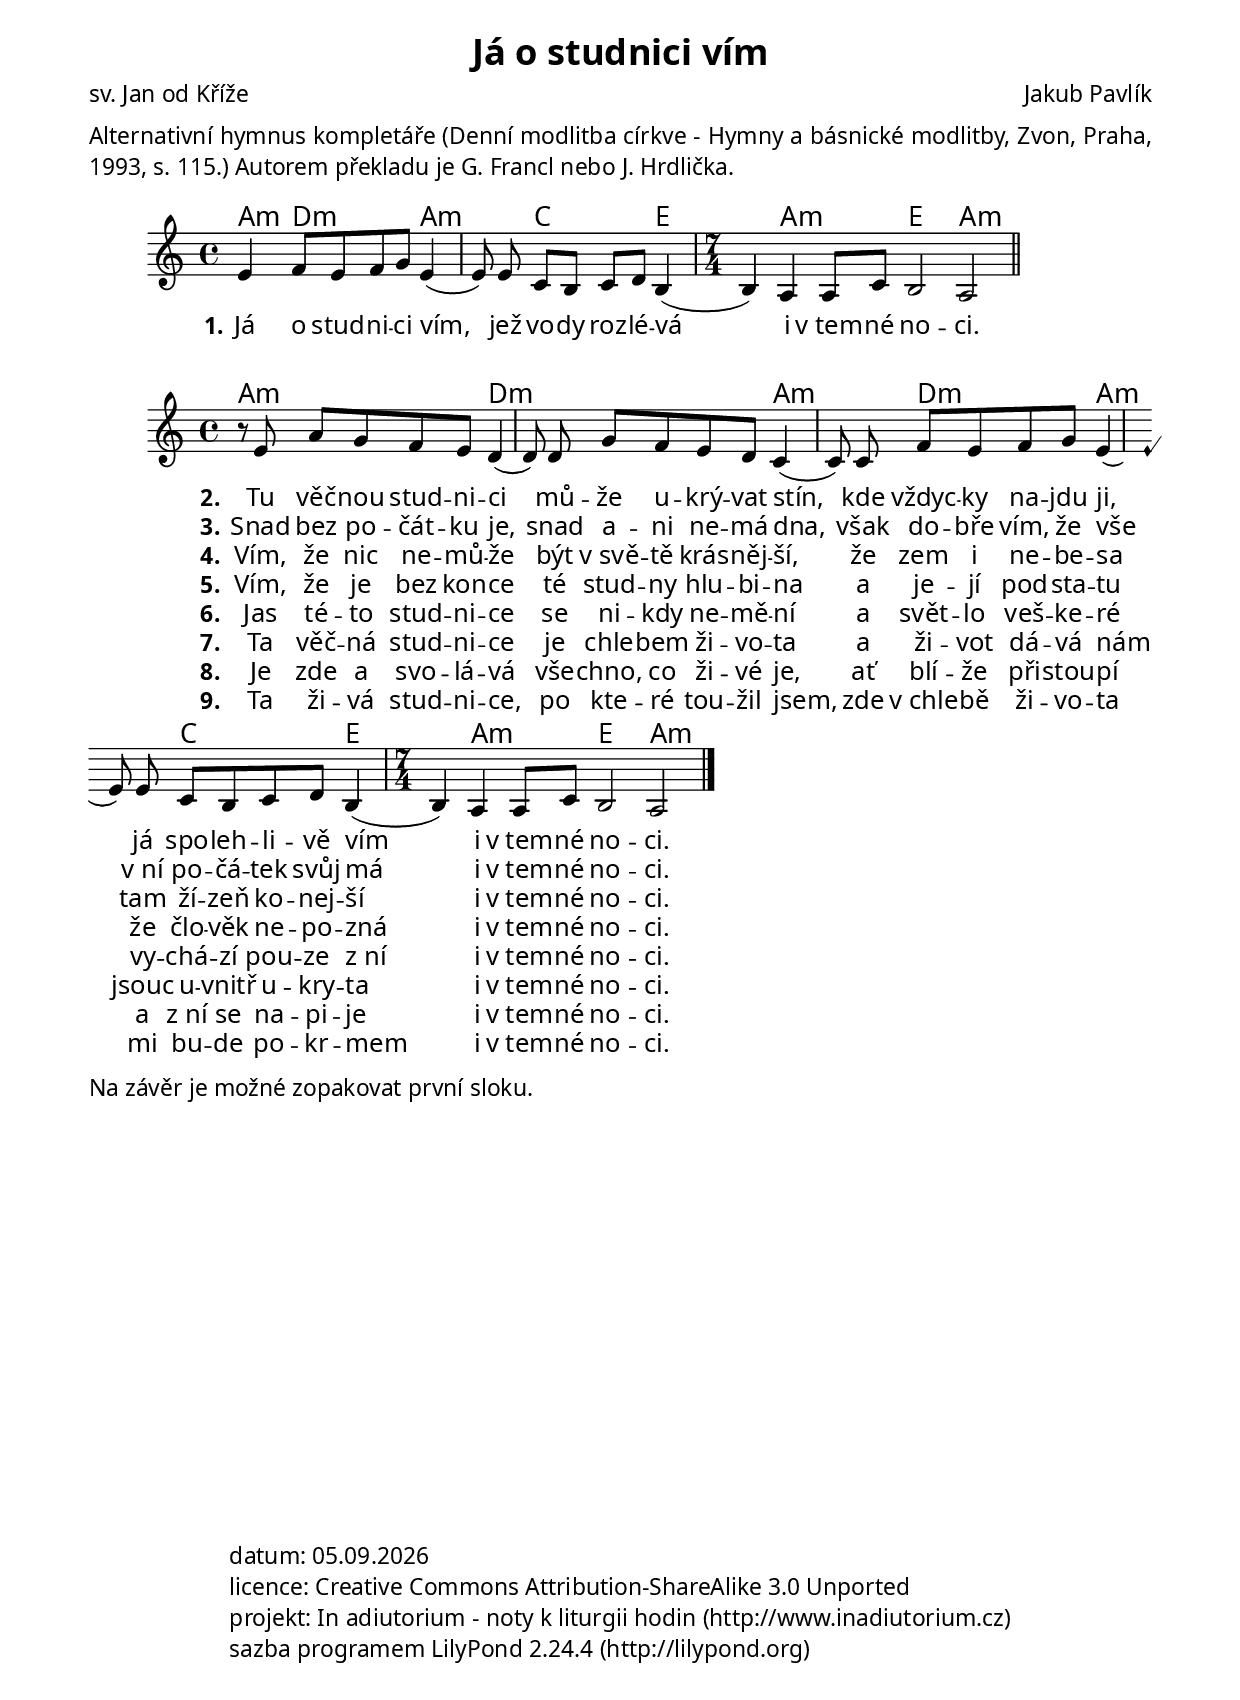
\version "2.12.3"

\header {
  title = "Já o studnici vím"
  poet = "sv. Jan od Kříže"
  composer = "Jakub Pavlík"
}

\include "../spolecne.ly"

\markup {
  \justify {
    Alternativní hymnus kompletáře 
    (Denní modlitba církve - Hymny a básnické modlitby, Zvon, Praha, 1993, 
    s. 115.) Autorem překladu je G. Francl nebo J. Hrdlička.
  }
}


\score { 
  <<
  \chords {
    a4:m d2:m a2:m
    c2 e2
    a2:m e a:m
  }
  \relative c' {
    \time 4/4

    % zpusobi, ze v rezimu bez automatickych tramku (beams) maji noty
    % v tramku kazda svou slabiku - tramek netvori melisma,
    % melisma tvori pouze ligatury
    \set melismaBusyProperties = #'(tieMelismaBusy slurMelismaBusy)

    \autoBeamOff
    e4 f8[ e f g] e4( | e8) e  c[ b] c[ d] b4( |
    \time 7/4
    b4) a4 a8[ c] b2 a \bar "||"
  }
  \addlyrics {
    \set stanza = #"1." 
    Já o stud -- ni -- ci vím, 
    jež vo -- dy roz -- lé -- vá 
    i v_tem -- né no -- ci.
  }
  >>
}

\score { 
  <<
  \chords {
    a2.:m d1:m a2:m d2:m a2:m c2 e2 a2:m e2 a2:m
  }
  \relative c' {
    \time 4/4
    \override Beam #'breakable = ##t 
    \set melismaBusyProperties = #'(tieMelismaBusy slurMelismaBusy)

    \autoBeamOff

    r8 e a[ g f e] d4( | d8) d g[ f e d] c4( |
    c8) c f[ e f g] e4( | e8) e c[ b c d] b4( |
    \time 7/4
    b4) a a8[ c] b2 a \bar "|."
  }

  \addlyrics {
    \set stanza = #"2."
    Tu věč -- nou stud -- ni -- ci
    mů -- že u -- krý -- vat stín,
    kde vždyc -- ky na -- jdu ji,
    já spo -- leh -- li -- vě vím
    i v_tem -- né no -- ci.
  }

  \addlyrics {
    \set stanza = #"3."
    Snad bez po -- čát -- ku je,
    snad a -- ni ne -- má dna, 
    však do -- bře vím, že vše
    v_ní po -- čá -- tek svůj má
    i v_tem -- né no -- ci.
  }

  \addlyrics {
    \set stanza = #"4."
    Vím, že nic ne -- mů -- že
    být v_svě -- tě krás -- něj -- ší,
    že zem i ne -- be -- sa
    tam ží -- zeň ko -- nej -- ší
    i v_tem -- né no -- ci.
  }

  \addlyrics {
    \set stanza = #"5."
    Vím, že je bez kon -- ce
    té stud -- ny hlu -- bi -- na
    a je -- jí pod -- sta -- tu
    že člo -- věk ne -- po -- zná
    i v_tem -- né no -- ci.
  }

  \addlyrics {
    \set stanza = #"6."
    Jas té -- to stud -- ni -- ce
    se ni -- kdy ne -- mě -- ní
    a svět -- lo veš -- ke -- ré
    vy -- chá -- zí pou -- ze z_ní
    i v_tem -- né no -- ci.
  }

  \addlyrics {
    \set stanza = #"7."
    Ta věč -- ná stud -- ni -- ce
    je chle -- bem ži -- vo -- ta
    a ži -- vot dá -- vá nám
    jsouc u -- vnitř u -- kry -- ta
    i v_tem -- né no -- ci.
  }

  \addlyrics {
    \set stanza = #"8."
    Je zde a svo -- lá -- vá
    vše -- chno, co ži -- vé je,
    ať blí -- že při -- stou -- pí
    a z_ní se na -- pi -- je
    i v_tem -- né no -- ci.
  }

  \addlyrics {
    \set stanza = #"9."
    Ta ži -- vá stud -- ni -- ce,
    po kte -- ré tou -- žil jsem,
    zde v_chle -- bě ži -- vo -- ta
    mi bu -- de po -- kr -- mem
    i v_tem -- né no -- ci.
  }
  >>
}

\markup {
    Na závěr je možné zopakovat první sloku.
}

